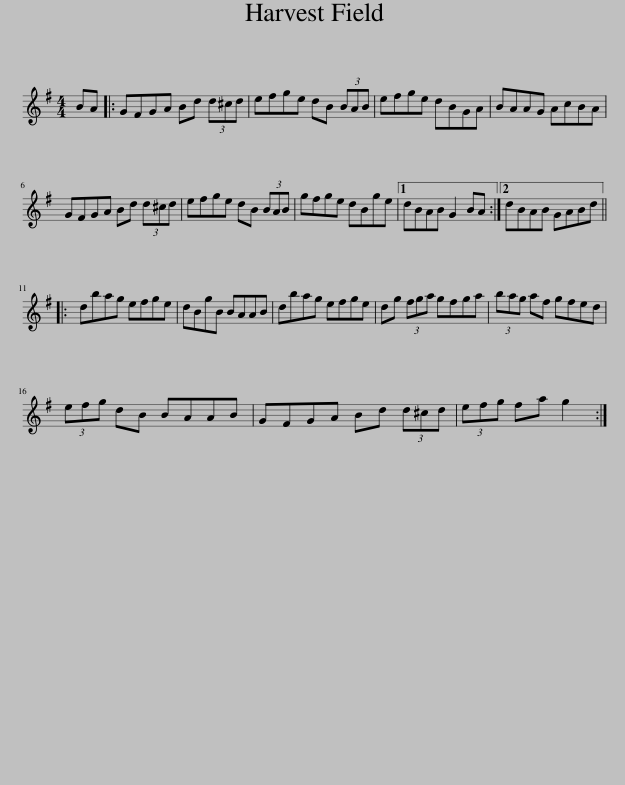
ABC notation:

X:1
L:1/8
M:4/4
I:linebreak $
K:G
V:1 treble
V:1
 BA |: GFGA Bd (3d^cd | efge dB (3BAB | efge dBGA | BAAG AcBA |$ %5
 GFGA Bd (3d^cd | efge dB (3BAB | gfge dBge |1 dBAB G2 BA :|2 dBAB GABd |:$ %10
 dbag efge | dBgB BAAB | dbag efge | dg (3fga gfga | (3bag af gfed |$ %15
 (3efg dB BAAB | GFGA Bd (3d^cd | (3efg fa g2 :| %18
